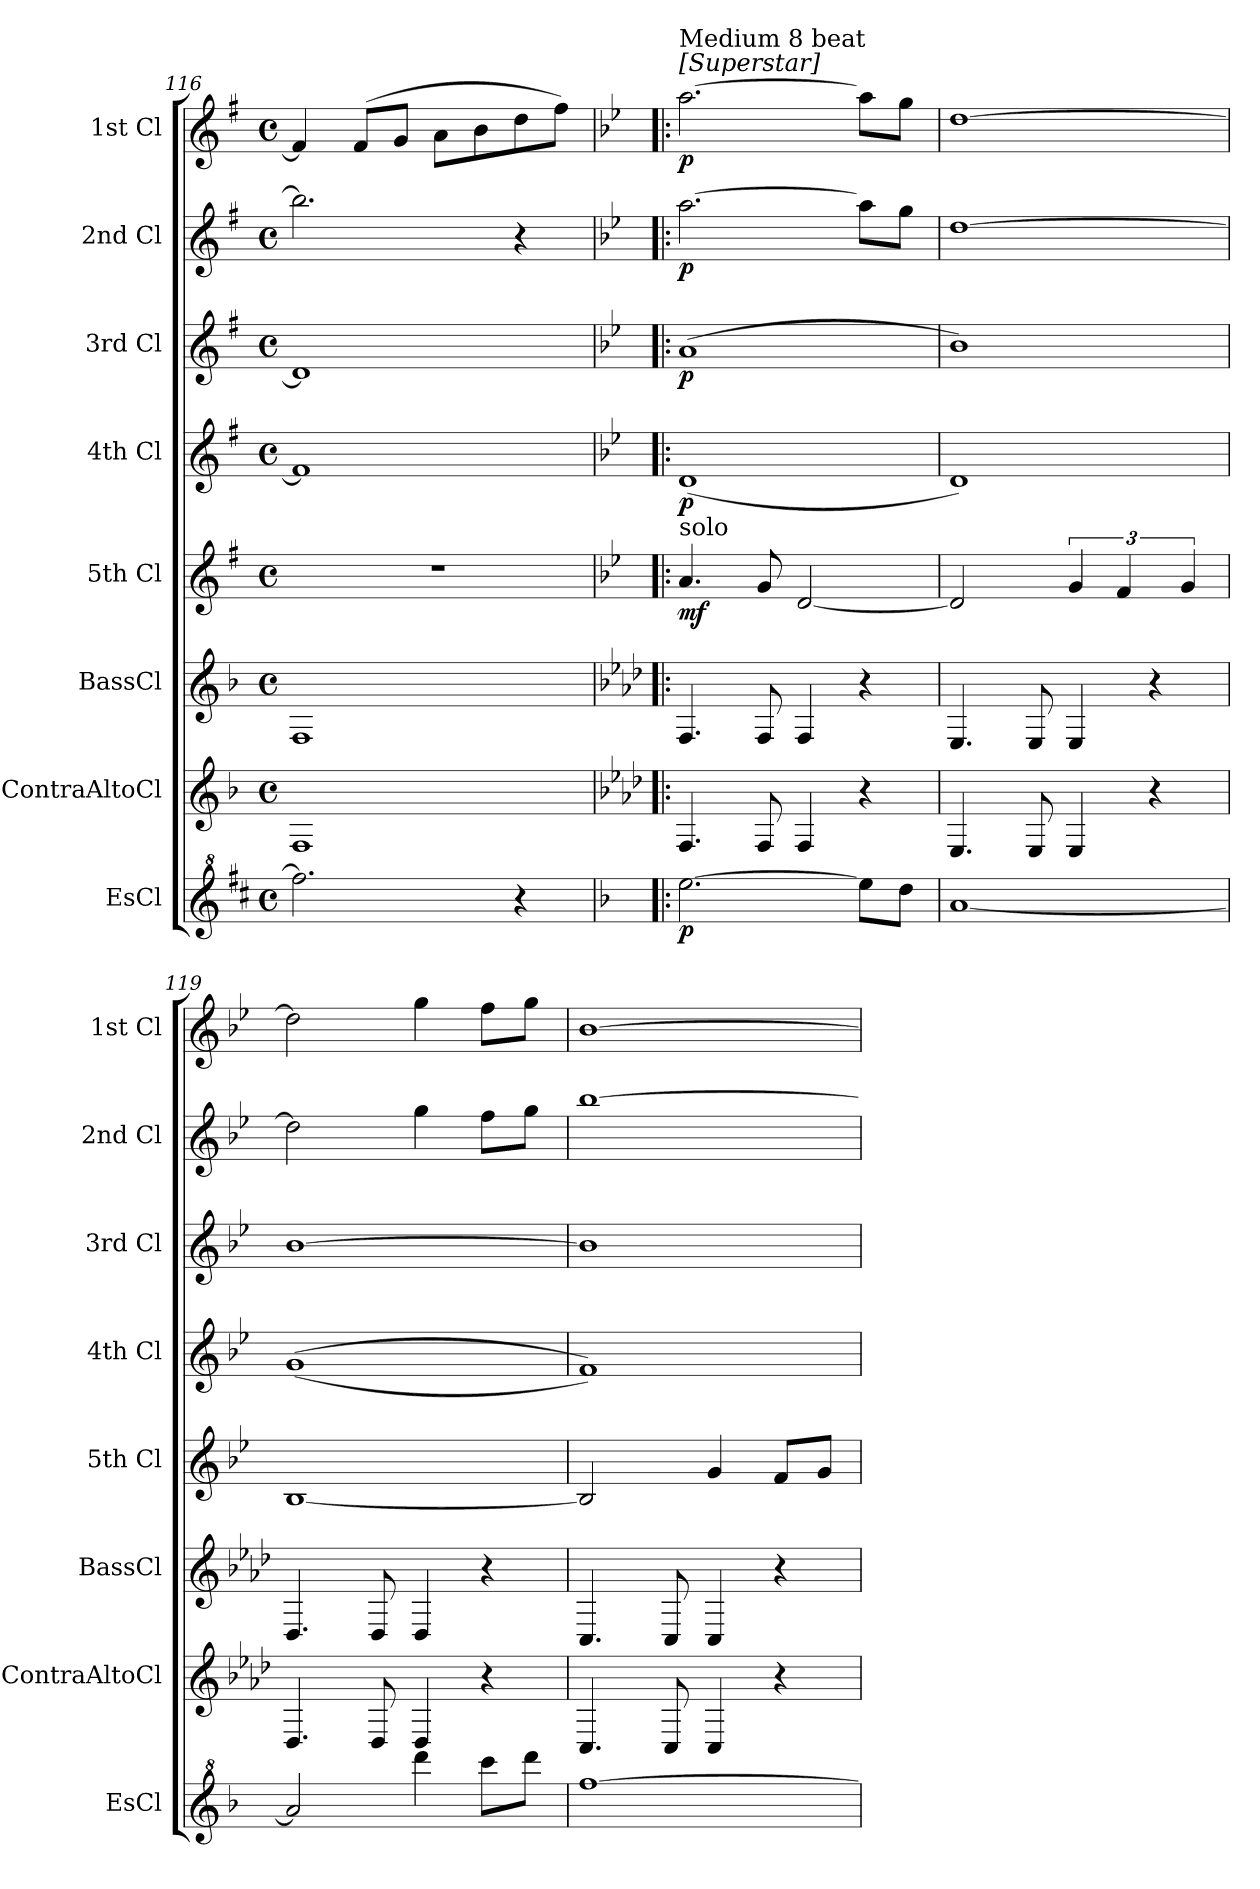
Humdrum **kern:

**kern	**dynam	**kern	**kern	**kern	**dynam	**kern	**dynam	**kern	**dynam	**kern	**dynam	**kern	**dynam
*part8	*part8	*part7	*part6	*part5	*part5	*part4	*part4	*part3	*part3	*part2	*part2	*part1	*part1
*staff8	*staff8	*staff7	*staff6	*staff5	*staff5	*staff4	*staff4	*staff3	*staff3	*staff2	*staff2	*staff1	*staff1
*I"EsCl	*	*I"ContraAltoCl	*I"BassCl	*I"5th Cl	*	*I"4th Cl	*	*I"3rd Cl	*	*I"2nd Cl	*	*I"1st Cl	*
*I'EsCl	*	*I'ContraAltoCl	*I'BassCl	*I'5th Cl	*	*I'4th Cl	*	*I'3rd Cl	*	*I'2nd Cl	*	*I'1st Cl	*
!!LO:PB:g=z
*clefG^2	*	*clefG2	*clefG2	*clefG2	*	*clefG2	*	*clefG2	*	*clefG2	*	*clefG2	*
*ITrd5c9	*	*ITrd12c21	*ITrd8c14	*ITrd1c2	*	*ITrd1c2	*	*ITrd1c2	*	*ITrd1c2	*	*ITrd1c2	*
*k[b-]	*	*k[b-]	*k[b-]	*k[b-]	*	*k[b-]	*	*k[b-]	*	*k[b-]	*	*k[b-]	*
*M4/4	*	*M4/4	*M4/4	*M4/4	*	*M4/4	*	*M4/4	*	*M4/4	*	*M4/4	*
*met(c)	*	*met(c)	*met(c)	*met(c)	*	*met(c)	*	*met(c)	*	*met(c)	*	*met(c)	*
=116	=116	=116	=116	=116	=116	=116	=116	=116	=116	=116	=116	=116	=116
2.aa\]	.	1FF	1FF	1r	.	1e]	.	1c]	.	2.aa\]	.	4e/]	.
.	.	.	.	.	.	.	.	.	.	.	.	(8e/L	.
.	.	.	.	.	.	.	.	.	.	.	.	8f/J	.
.	.	.	.	.	.	.	.	.	.	.	.	8g\L	.
.	.	.	.	.	.	.	.	.	.	.	.	8a\	.
4r	.	.	.	.	.	.	.	.	.	4r	.	8cc\	.
.	.	.	.	.	.	.	.	.	.	.	.	8ee\J)	.
=117!|:	=117!|:	=117!|:	=117!|:	=117!|:	=117!|:	=117!|:	=117!|:	=117!|:	=117!|:	=117!|:	=117!|:	=117!|:	=117!|:
!!LO:REH:place=s1:a:B:fs=14:t=K
*k[b-e-a-d-]	*	*k[b-e-a-d-]	*k[b-e-a-d-]	*k[b-e-a-d-]	*	*k[b-e-a-d-]	*	*k[b-e-a-d-]	*	*k[b-e-a-d-]	*	*k[b-e-a-d-]	*
*	*	*	*	*	*	*	*	*	*	*	*	*MM88	*
!	!	!	!	!	!	!	!	!	!	!	!	!LO:TX:a:B:t=[Superstar]	!
!	!	!	!	!	!	!	!	!	!	!	!	!LO:TX:a:t=Medium 8 beat	!
!	!	!	!	!LO:TX:a:t=solo	!	!	!	!	!	!	!	!	!
!	!LO:DY:b	!	!	!	!LO:DY:b	!	!LO:DY:b	!	!LO:DY:b	!	!LO:DY:b	!	!LO:DY:b
[2.gg\	p	4.FF/	4.FF/	4.g/	mf	(1c	p	(1g	p	[2.gg\	p	[2.gg\	p
.	.	8FF/	8FF/	8f/	.	.	.	.	.	.	.	.	.
.	.	4FF/	4FF/	[2c/	.	.	.	.	.	.	.	.	.
8gg\L]	.	4r	4r	.	.	.	.	.	.	8gg\L]	.	8gg\L]	.
8ff\J	.	.	.	.	.	.	.	.	.	8ff\J	.	8ff\J	.
=118	=118	=118	=118	=118	=118	=118	=118	=118	=118	=118	=118	=118	=118
[1cc	.	4.EE-/	4.EE-/	2c/]	.	1c)	.	1a-)	.	[1cc	.	[1cc	.
.	.	8EE-/	8EE-/	.	.	.	.	.	.	.	.	.	.
.	.	4EE-/	4EE-/	6f/	.	.	.	.	.	.	.	.	.
.	.	.	.	6e-/	.	.	.	.	.	.	.	.	.
.	.	4r	4r	.	.	.	.	.	.	.	.	.	.
.	.	.	.	6f/	.	.	.	.	.	.	.	.	.
=119	=119	=119	=119	=119	=119	=119	=119	=119	=119	=119	=119	=119	=119
2cc/]	.	4.DD-/	4.DD-/	[1A-	.	((1f	.	[1a-	.	2cc\]	.	2cc\]	.
.	.	8DD-/	8DD-/	.	.	.	.	.	.	.	.	.	.
4fff\	.	4DD-/	4DD-/	.	.	.	.	.	.	4ff\	.	4ff\	.
8eee-\L	.	4r	4r	.	.	.	.	.	.	8ee-\L	.	8ee-\L	.
8fff\J	.	.	.	.	.	.	.	.	.	8ff\J	.	8ff\J	.
=120	=120	=120	=120	=120	=120	=120	=120	=120	=120	=120	=120	=120	=120
[1aa-	.	4.CC/	4.CC/	2A-/]	.	1e-))	.	1a-]	.	[1aa-	.	[1a-	.
.	.	8CC/	8CC/	.	.	.	.	.	.	.	.	.	.
.	.	4CC/	4CC/	4f/	.	.	.	.	.	.	.	.	.
.	.	4r	4r	8e-/L	.	.	.	.	.	.	.	.	.
.	.	.	.	8f/J	.	.	.	.	.	.	.	.	.
=	=	=	=	=	=	=	=	=	=	=	=	=	=
*-	*-	*-	*-	*-	*-	*-	*-	*-	*-	*-	*-	*-	*-
